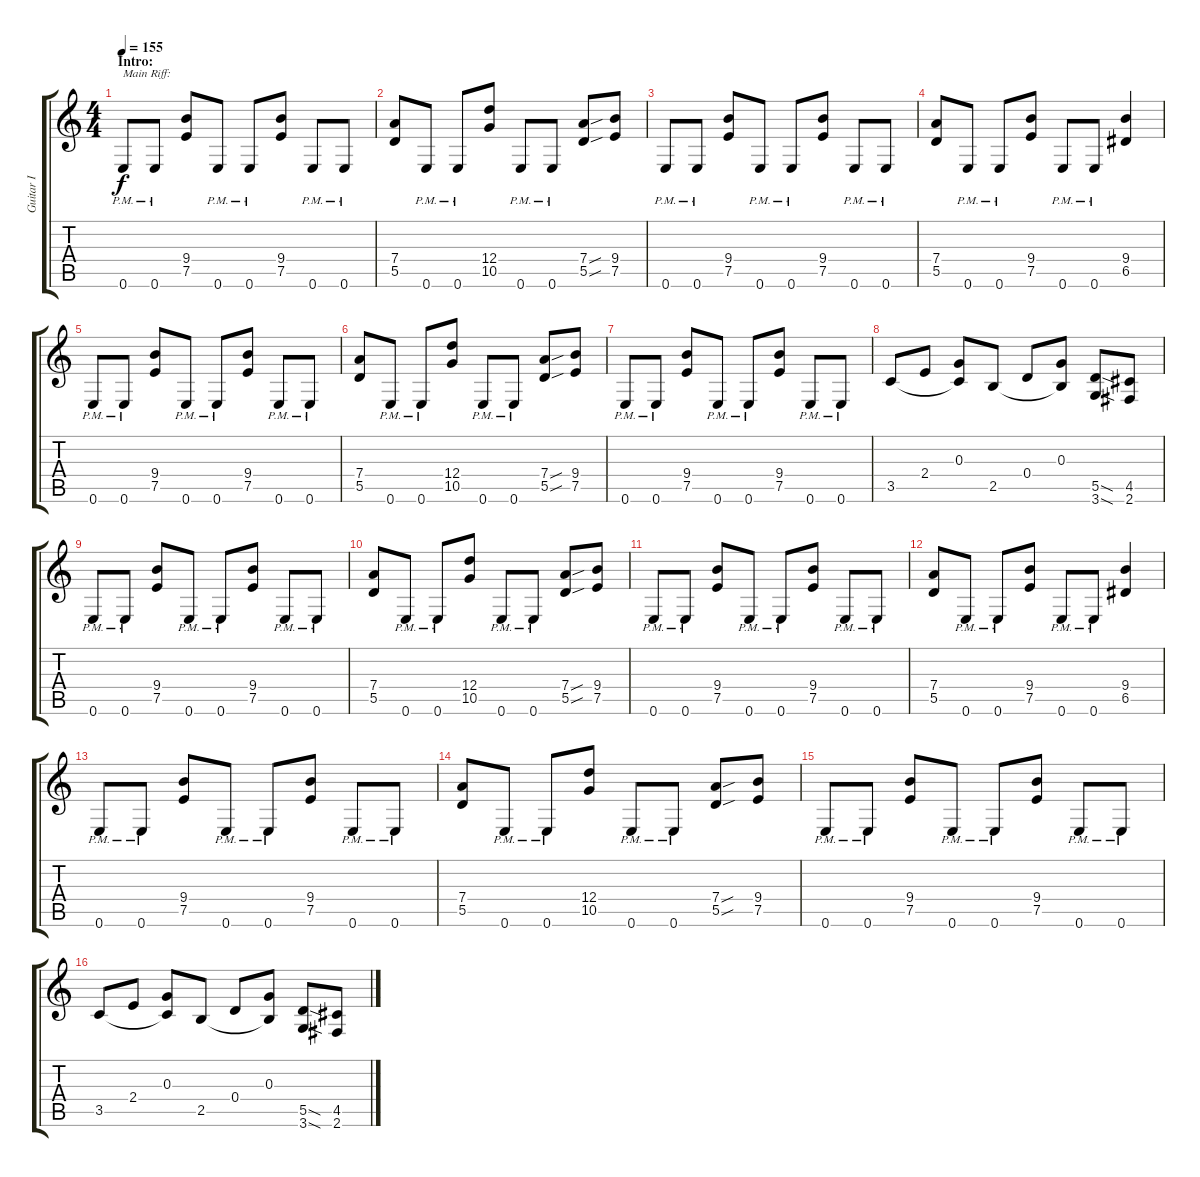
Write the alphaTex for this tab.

\track ("Guitar I" "Guitar I") {instrument distortionguitar}
\staff {score tabs}
\tuning (E4 B3 G3 D3 A2 E2) {hide}
\ts (4 4)
\section ("" "Intro:")
\tempo 155
\clef g2
\ks c
0.6{pm}.8{txt "Main Riff:" dy f instrument distortionguitar} 0.6{pm}.8 (9.4 7.5).8 0.6{pm}.8 0.6{pm}.8 (9.4 7.5).8 0.6{pm}.8 0.6{pm}.8 |
(7.4 5.5).8 0.6{pm}.8 0.6{pm}.8 (12.4 10.5).8 0.6{pm}.8 0.6{pm}.8 (7.4{sou} 5.5{sou}).8 (9.4 7.5).8 |
0.6{pm}.8 0.6{pm}.8 (9.4 7.5).8 0.6{pm}.8 0.6{pm}.8 (9.4 7.5).8 0.6{pm}.8 0.6{pm}.8 |
(7.4 5.5).8 0.6{pm}.8 0.6{pm}.8 (9.4 7.5).8 0.6{pm}.8 0.6{pm}.8 (9.4 6.5).4 |
0.6{pm}.8 0.6{pm}.8 (9.4 7.5).8 0.6{pm}.8 0.6{pm}.8 (9.4 7.5).8 0.6{pm}.8 0.6{pm}.8 |
(7.4 5.5).8 0.6{pm}.8 0.6{pm}.8 (12.4 10.5).8 0.6{pm}.8 0.6{pm}.8 (7.4{sou} 5.5{sou}).8 (9.4 7.5).8 |
0.6{pm}.8 0.6{pm}.8 (9.4 7.5).8 0.6{pm}.8 0.6{pm}.8 (9.4 7.5).8 0.6{pm}.8 0.6{pm}.8 |
3.5.8 2.4.8 (0.3 3.5{t}).8 2.5.8 0.4.8 (0.3 2.5{t}).8 (5.5{sod} 3.6{sod}).8 (4.5 2.6).8 |
0.6{pm}.8 0.6{pm}.8 (9.4 7.5).8 0.6{pm}.8 0.6{pm}.8 (9.4 7.5).8 0.6{pm}.8 0.6{pm}.8 |
(7.4 5.5).8 0.6{pm}.8 0.6{pm}.8 (12.4 10.5).8 0.6{pm}.8 0.6{pm}.8 (7.4{sou} 5.5{sou}).8 (9.4 7.5).8 |
0.6{pm}.8 0.6{pm}.8 (9.4 7.5).8 0.6{pm}.8 0.6{pm}.8 (9.4 7.5).8 0.6{pm}.8 0.6{pm}.8 |
(7.4 5.5).8 0.6{pm}.8 0.6{pm}.8 (9.4 7.5).8 0.6{pm}.8 0.6{pm}.8 (9.4 6.5).4 |
0.6{pm}.8 0.6{pm}.8 (9.4 7.5).8 0.6{pm}.8 0.6{pm}.8 (9.4 7.5).8 0.6{pm}.8 0.6{pm}.8 |
(7.4 5.5).8 0.6{pm}.8 0.6{pm}.8 (12.4 10.5).8 0.6{pm}.8 0.6{pm}.8 (7.4{sou} 5.5{sou}).8 (9.4 7.5).8 |
0.6{pm}.8 0.6{pm}.8 (9.4 7.5).8 0.6{pm}.8 0.6{pm}.8 (9.4 7.5).8 0.6{pm}.8 0.6{pm}.8 |
3.5.8 2.4.8 (0.3 3.5{t}).8 2.5.8 0.4.8 (0.3 2.5{t}).8 (5.5{sod} 3.6{sod}).8 (4.5 2.6).8
